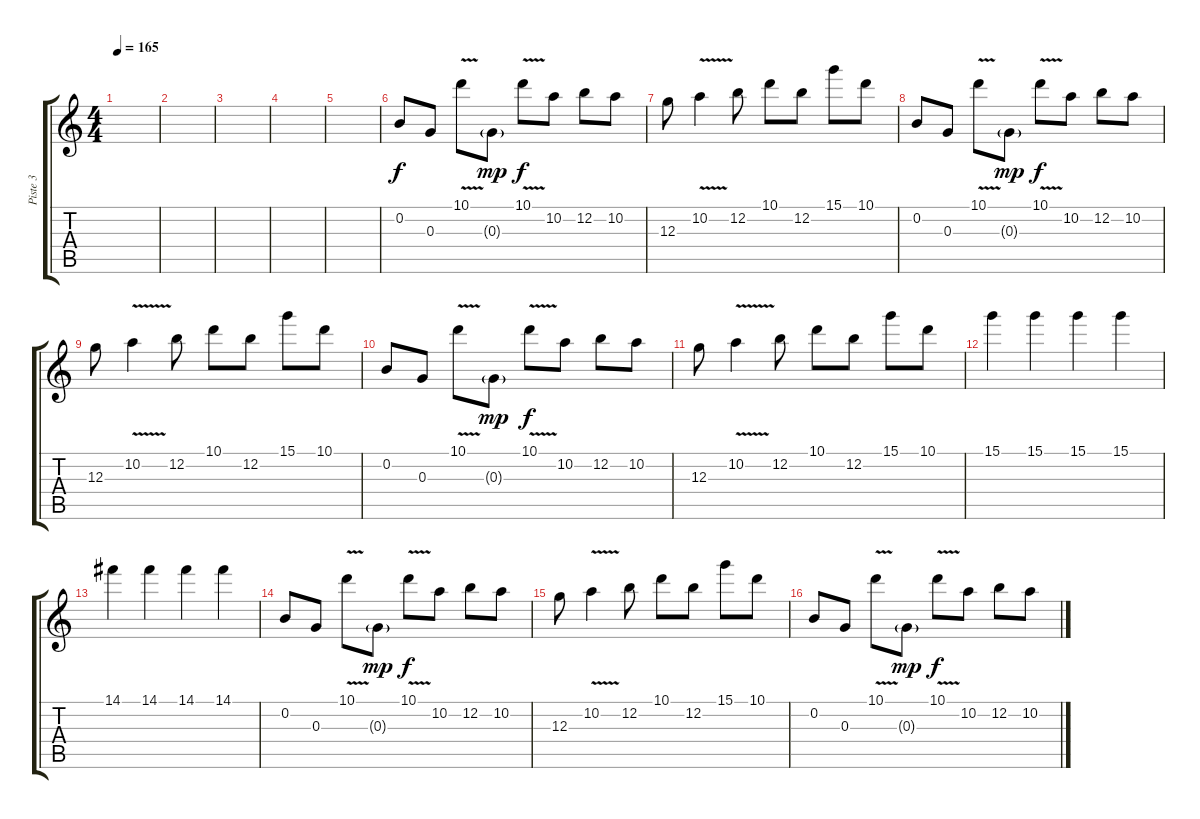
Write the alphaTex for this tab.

\track ("Piste 3" "Piste 3") {instrument electricguitarjazz}
\staff {score tabs}
\tuning (E4 B3 G3 D3 A2 D2) {hide}
\ts (4 4)
\tempo 165
\clef g2
\ks c
|
|
|
|
|
0.2.8 0.3.8 10.1{v}.8 0.3{g}.8{dy mp} 10.1{v}.8{dy f} 10.2.8 12.2.8 10.2.8 |
12.3.8 10.2{v}.4 12.2.8 10.1.8 12.2.8 15.1.8 10.1.8 |
0.2.8 0.3.8 10.1{v}.8 0.3{g}.8{dy mp} 10.1{v}.8{dy f} 10.2.8 12.2.8 10.2.8 |
12.3.8 10.2{v}.4 12.2.8 10.1.8 12.2.8 15.1.8 10.1.8 |
0.2.8 0.3.8 10.1{v}.8 0.3{g}.8{dy mp} 10.1{v}.8{dy f} 10.2.8 12.2.8 10.2.8 |
12.3.8 10.2{v}.4 12.2.8 10.1.8 12.2.8 15.1.8 10.1.8 |
15.1.4 15.1.4 15.1.4 15.1.4 |
14.1.4 14.1.4 14.1.4 14.1.4 |
0.2.8 0.3.8 10.1{v}.8 0.3{g}.8{dy mp} 10.1{v}.8{dy f} 10.2.8 12.2.8 10.2.8 |
12.3.8 10.2{v}.4 12.2.8 10.1.8 12.2.8 15.1.8 10.1.8 |
0.2.8 0.3.8 10.1{v}.8 0.3{g}.8{dy mp} 10.1{v}.8{dy f} 10.2.8 12.2.8 10.2.8
